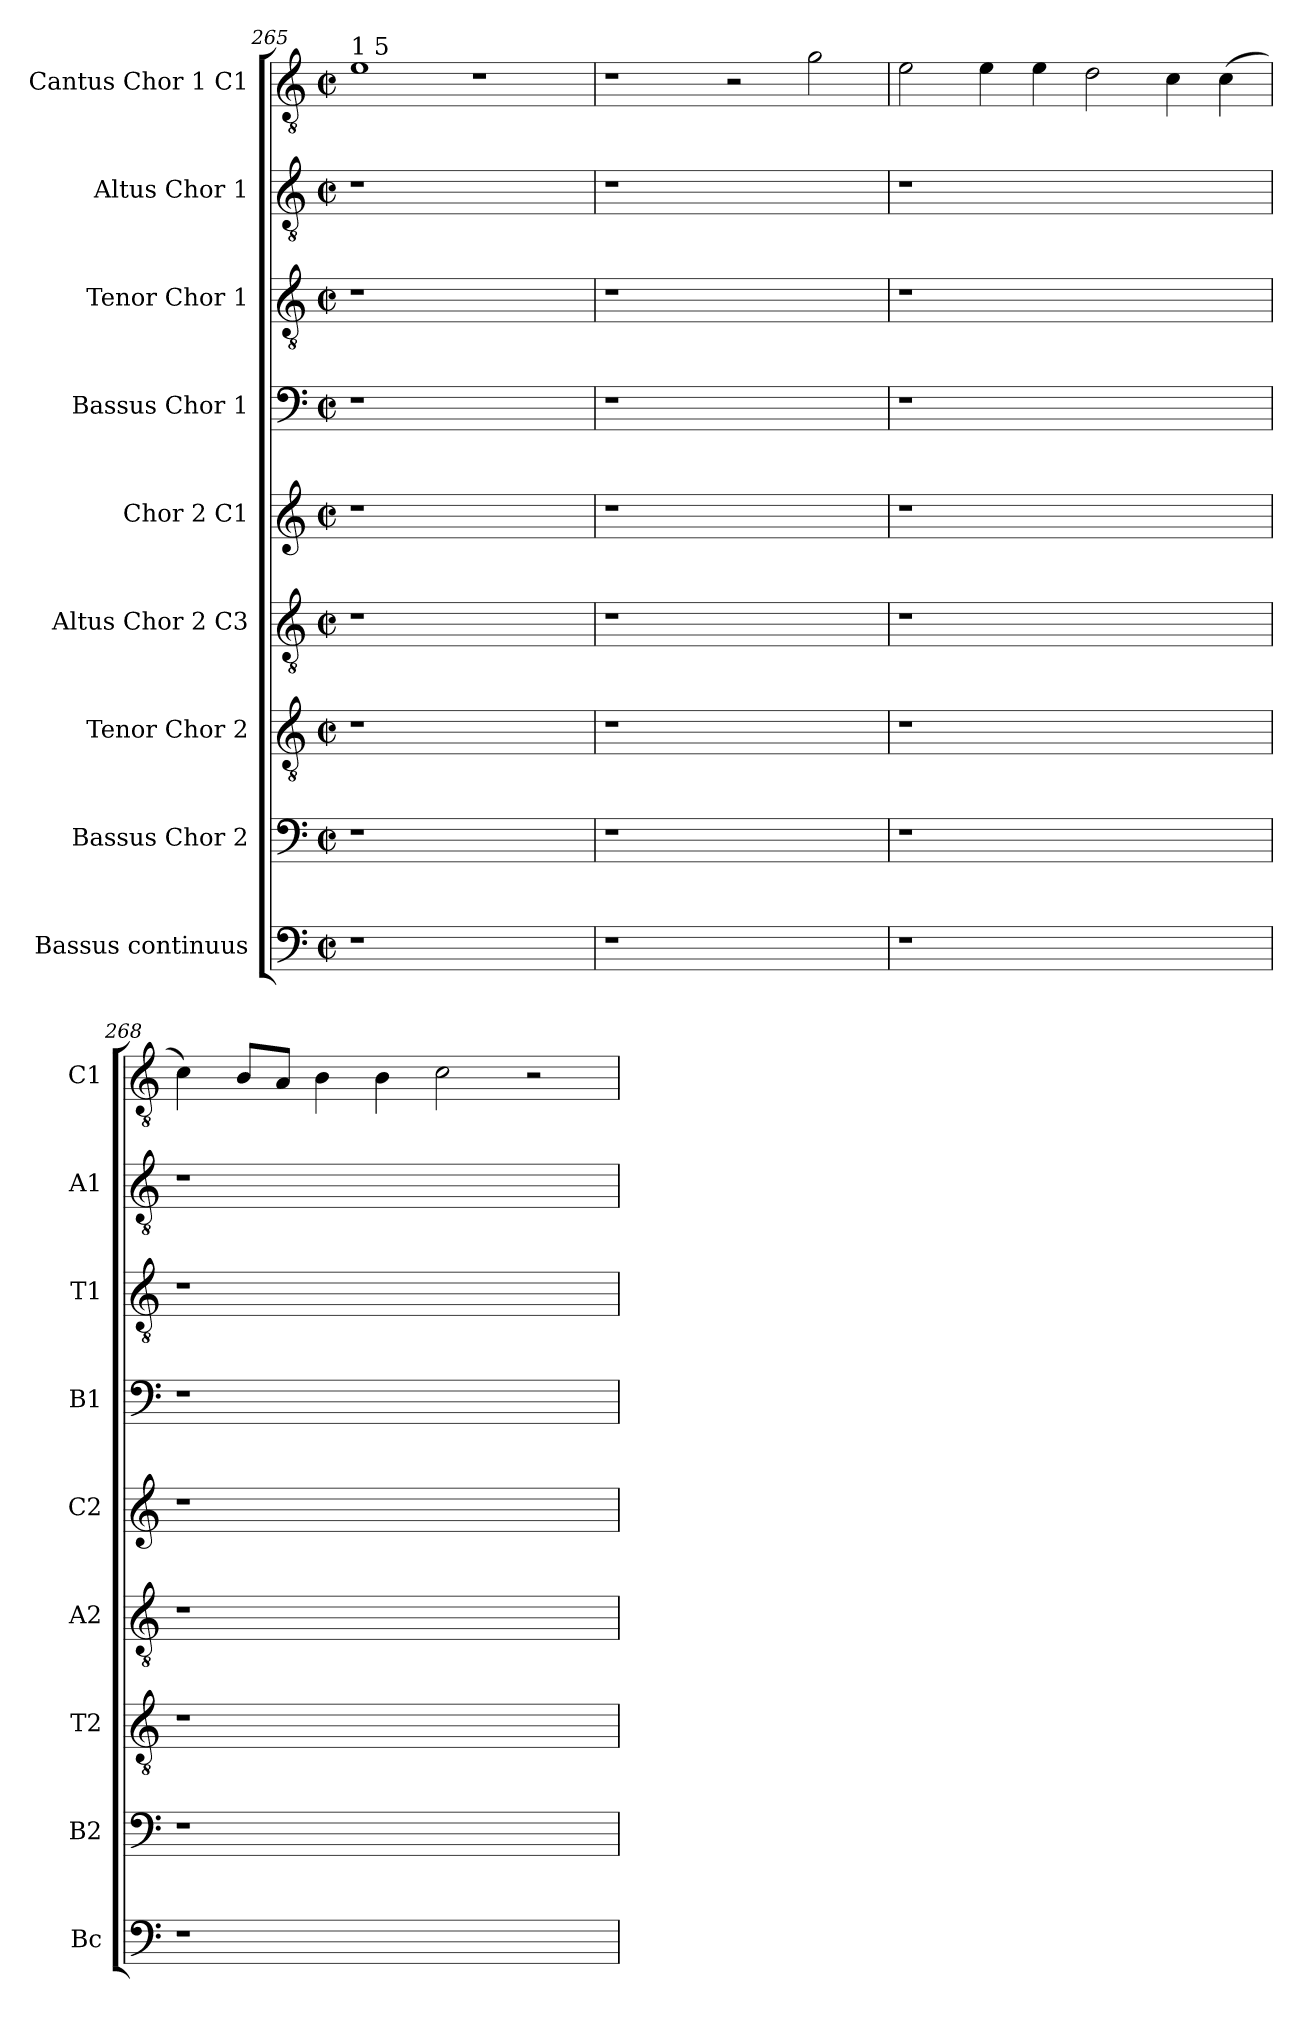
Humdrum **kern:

**kern	**kern	**kern	**kern	**kern	**kern	**kern	**kern	**kern
*part9	*part8	*part7	*part6	*part5	*part4	*part3	*part2	*part1
*staff9	*staff8	*staff7	*staff6	*staff5	*staff4	*staff3	*staff2	*staff1
*I"Bassus continuus	*I"Bassus Chor 2	*I"Tenor Chor 2	*I"Altus Chor 2 C3	*I"Chor 2 C1	*I"Bassus Chor 1	*I"Tenor Chor 1	*I"Altus Chor 1	*I"Cantus Chor 1 C1
*I'Bc	*I'B2	*I'T2	*I'A2	*I'C2	*I'B1	*I'T1	*I'A1	*I'C1
!!LO:LB:g=z
*clefF4	*clefF4	*clefGv2	*clefGv2	*clefG2	*clefF4	*clefGv2	*clefGv2	*clefGv2
*ITrd7c12	*	*	*	*	*	*	*	*
*k[]	*k[]	*k[]	*k[]	*k[]	*k[]	*k[]	*k[]	*k[]
*C:	*C:	*C:	*C:	*C:	*C:	*C:	*C:	*C:
*M2/2	*M2/2	*M2/2	*M2/2	*M2/2	*M2/2	*M2/2	*M2/2	*M2/2
*met(c|)	*met(c|)	*met(c|)	*met(c|)	*met(c|)	*met(c|)	*met(c|)	*met(c|)	*met(c|)
=265	=265	=265	=265	=265	=265	=265	=265	=265
!	!	!	!	!	!	!	!	!LO:TX:a:t=1 5
1r	1r	1r	1r	1r	1r	1r	1r	1e
1ryy	1ryy	1ryy	1ryy	1ryy	1ryy	1ryy	1ryy	1r
=266	=266	=266	=266	=266	=266	=266	=266	=266
1r	1r	1r	1r	1r	1r	1r	1r	1r
1ryy	1ryy	1ryy	1ryy	1ryy	1ryy	1ryy	1ryy	2r
.	.	.	.	.	.	.	.	2g\
=267	=267	=267	=267	=267	=267	=267	=267	=267
1r	1r	1r	1r	1r	1r	1r	1r	2e\
.	.	.	.	.	.	.	.	4e\
.	.	.	.	.	.	.	.	4e\
1ryy	1ryy	1ryy	1ryy	1ryy	1ryy	1ryy	1ryy	2d\
.	.	.	.	.	.	.	.	4c\
.	.	.	.	.	.	.	.	(>4c\
=268	=268	=268	=268	=268	=268	=268	=268	=268
1r	1r	1r	1r	1r	1r	1r	1r	4c\)
.	.	.	.	.	.	.	.	8B/L
.	.	.	.	.	.	.	.	8A/J
.	.	.	.	.	.	.	.	4B\
.	.	.	.	.	.	.	.	4B\
1ryy	1ryy	1ryy	1ryy	1ryy	1ryy	1ryy	1ryy	2c\
.	.	.	.	.	.	.	.	2r
=	=	=	=	=	=	=	=	=
*-	*-	*-	*-	*-	*-	*-	*-	*-
